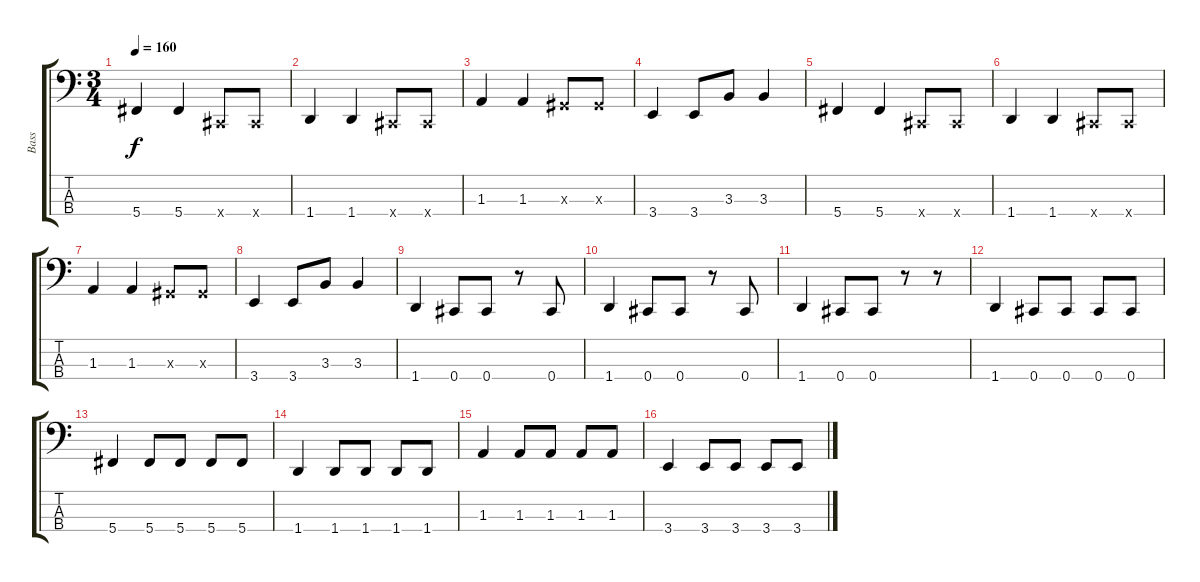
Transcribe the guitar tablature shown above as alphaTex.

\track ("Bass" "Bass") {instrument electricbasspick}
\staff {score tabs}
\tuning (Gb2 Db2 Ab1 Db1) {hide}
\ts (3 4)
\tempo 160
\clef f4
\ks c
5.4.4{dy f} 5.4.4 0.4{x}.8 0.4{x}.8 |
1.4.4 1.4.4 0.4{x}.8 0.4{x}.8 |
1.3.4 1.3.4 0.3{x}.8 0.3{x}.8 |
3.4.4 3.4.8 3.3.8 3.3.4 |
5.4.4 5.4.4 0.4{x}.8 0.4{x}.8 |
1.4.4 1.4.4 0.4{x}.8 0.4{x}.8 |
1.3.4 1.3.4 0.3{x}.8 0.3{x}.8 |
3.4.4 3.4.8 3.3.8 3.3.4 |
1.4.4 0.4.8 0.4.8 r.8 0.4.8 |
1.4.4 0.4.8 0.4.8 r.8 0.4.8 |
1.4.4 0.4.8 0.4.8 r.8 r.8 |
1.4.4 0.4.8 0.4.8 0.4.8 0.4.8 |
5.4.4 5.4.8 5.4.8 5.4.8 5.4.8 |
1.4.4 1.4.8 1.4.8 1.4.8 1.4.8 |
1.3.4 1.3.8 1.3.8 1.3.8 1.3.8 |
3.4.4 3.4.8 3.4.8 3.4.8 3.4.8
